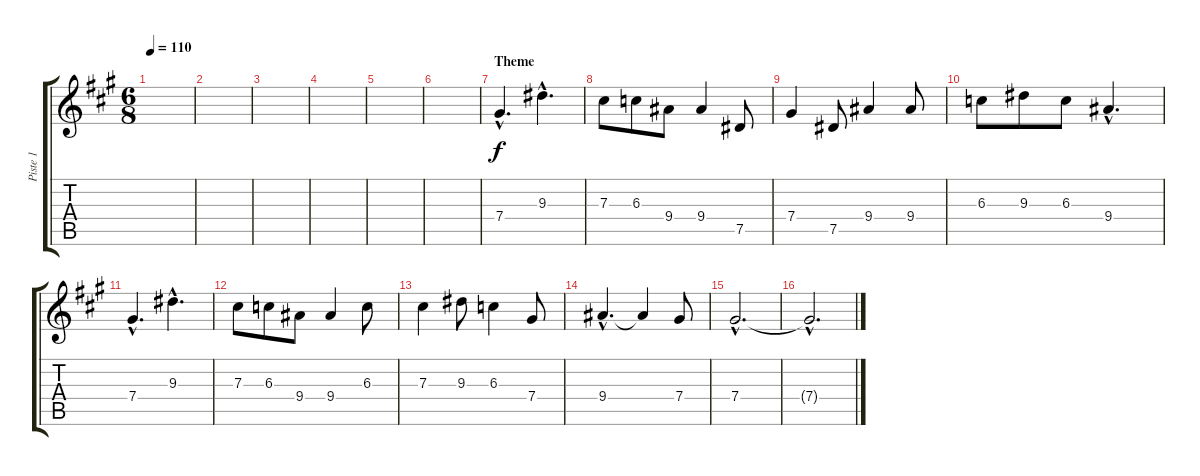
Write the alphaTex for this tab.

\track ("Piste 1" "Piste 1") {instrument distortionguitar}
\staff {score tabs}
\tuning (Eb4 Bb3 Gb3 Db3 Ab2 Eb2) {hide}
\ts (6 8)
\tempo 110
\clef g2
\ks a
|
|
|
|
|
|
\section ("" "Theme")
7.4{hac}.4{d} 9.3{hac}.4{d} |
7.3.8 6.3.8 9.4.8 9.4.4 7.5.8 |
7.4.4 7.5.8 9.4.4 9.4.8 |
6.3.8 9.3.8 6.3.8 9.4{hac}.4{d} |
7.4{hac}.4{d} 9.3{hac}.4{d} |
7.3.8 6.3.8 9.4.8 9.4.4 6.3.8 |
7.3.4 9.3.8 6.3.4 7.4.8 |
9.4{hac}.4{d} 9.4{t}.4 7.4.8 |
7.4{hac}.2{d} |
7.4{hac t}.2{d}
